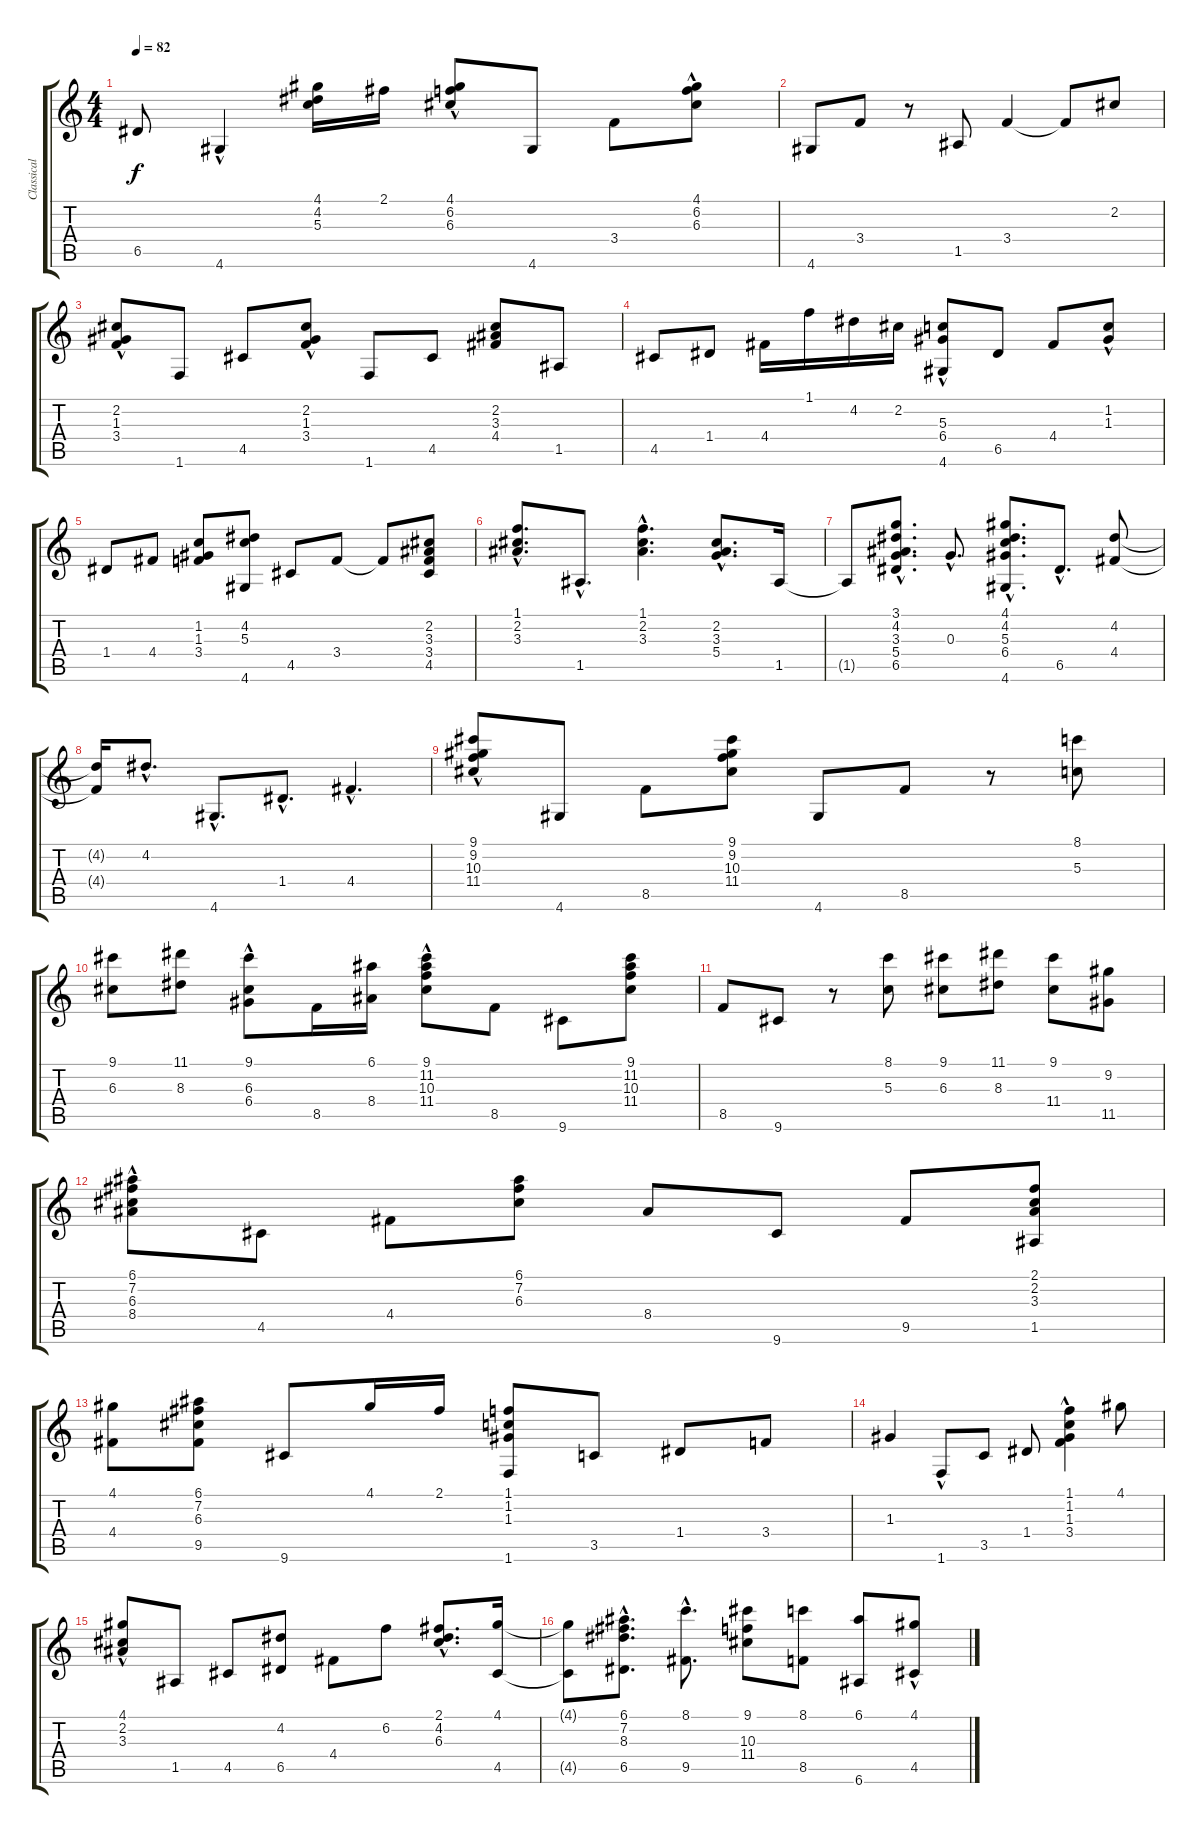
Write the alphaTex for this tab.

\track ("Classical guitar" "Classical ") {instrument acousticguitarnylon}
\staff {score tabs}
\tuning (E4 B3 G3 D3 A2 E2) {hide}
\ts (4 4)
\tempo 82
\clef g2
\ks c
6.5.8{dy f} 4.6{hac}.4 (4.1 4.2 5.3).16 2.1.16 (4.1{hac} 6.2{hac} 6.3{hac}).8 4.6.8 3.4.8 (4.1{hac} 6.2{hac} 6.3{hac}).8 |
4.6.8 3.4.8 r.8 1.5.8 3.4.4 3.4{t}.8 2.2.8 |
(2.2{hac} 1.3{hac} 3.4{hac}).8 1.6.8 4.5.8 (2.2{hac} 1.3{hac} 3.4{hac}).8 1.6.8 4.5.8 (2.2 3.3 4.4).8 1.5.8 |
4.5.8 1.4.8 4.4.16 1.1.16 4.2.16 2.2.16 (5.3{hac} 6.4{hac} 4.6{hac}).8 6.5.8 4.4.8 (1.2{hac} 1.3{hac}).8 |
1.4.8 4.4.8 (1.2 1.3 3.4).8 (4.2 5.3 4.6).8 4.5.8 3.4.8 3.4{t}.8 (2.2 3.3 3.4 4.5).8 |
(1.1{hac} 2.2{hac} 3.3{hac}).8{d} 1.5{hac}.8{d} (1.1{hac} 2.2{hac} 3.3{hac}).4{d} (2.2{hac} 3.3{hac} 5.4{hac}).8{d} 1.5.16 |
1.5{t}.8 (3.1{hac} 4.2{hac} 3.3{hac} 5.4{hac} 6.5{hac}).8{d} 0.3{hac}.8{d} (4.1{hac} 4.2{hac} 5.3 6.4 4.6{hac}).8{d} 6.5{hac}.8{d} (4.2 4.4).8 |
(4.2{t} 4.4{t}).16 4.2{hac}.8{d} 4.6{hac}.8{d} 1.4{hac}.8{d} 4.4{hac}.4{d} |
(9.1{hac} 9.2{hac} 10.3{hac} 11.4{hac}).8 4.6.8 8.5.8 (9.1 9.2 10.3 11.4).8 4.6.8 8.5.8 r.8 (8.1 5.3).8 |
(9.1 6.3).8 (11.1 8.3).8 (9.1{hac} 6.3{hac} 6.4).8 8.5.16 (6.1 8.4).16 (9.1{hac} 11.2{hac} 10.3{hac} 11.4{hac}).8 8.5.8 9.6.8 (9.1 11.2 10.3 11.4).8 |
8.5.8 9.6.8 r.8 (8.1 5.3).8 (9.1 6.3).8 (11.1 8.3).8 (9.1 11.4).8 (9.2 11.5).8 |
(6.1{hac} 7.2{hac} 6.3{hac} 8.4{hac}).8 4.5.8 4.4.8 (6.1 7.2 6.3).8 8.4.8 9.6.8 9.5.8 (2.1 2.2 3.3 1.5).8 |
(4.1 4.4).8 (6.1 7.2 6.3 9.5).8 9.6.8 4.1.16 2.1.16 (1.1 1.2 1.3 1.6).8 3.5.8 1.4.8 3.4.8 |
1.3.4 1.6{hac}.8 3.5.8 1.4.8 (1.1 1.2 1.3 3.4{hac}).4 4.1.8 |
(4.1{hac} 2.2{hac} 3.3{hac}).8 1.5.8 4.5.8 (4.2 6.5).8 4.4.8 6.2.8 (2.1{hac} 4.2{hac} 6.3{hac}).8{d} (4.1 4.5).16 |
(4.1{t} 4.5{t}).8 (6.1{hac} 7.2{hac} 8.3{hac} 6.5{hac}).8{d} (8.1{hac} 9.5{hac}).8{d} (9.1 10.3 11.4).8 (8.1 8.5).8 (6.1 6.6).8 (4.1{hac} 4.5).8
